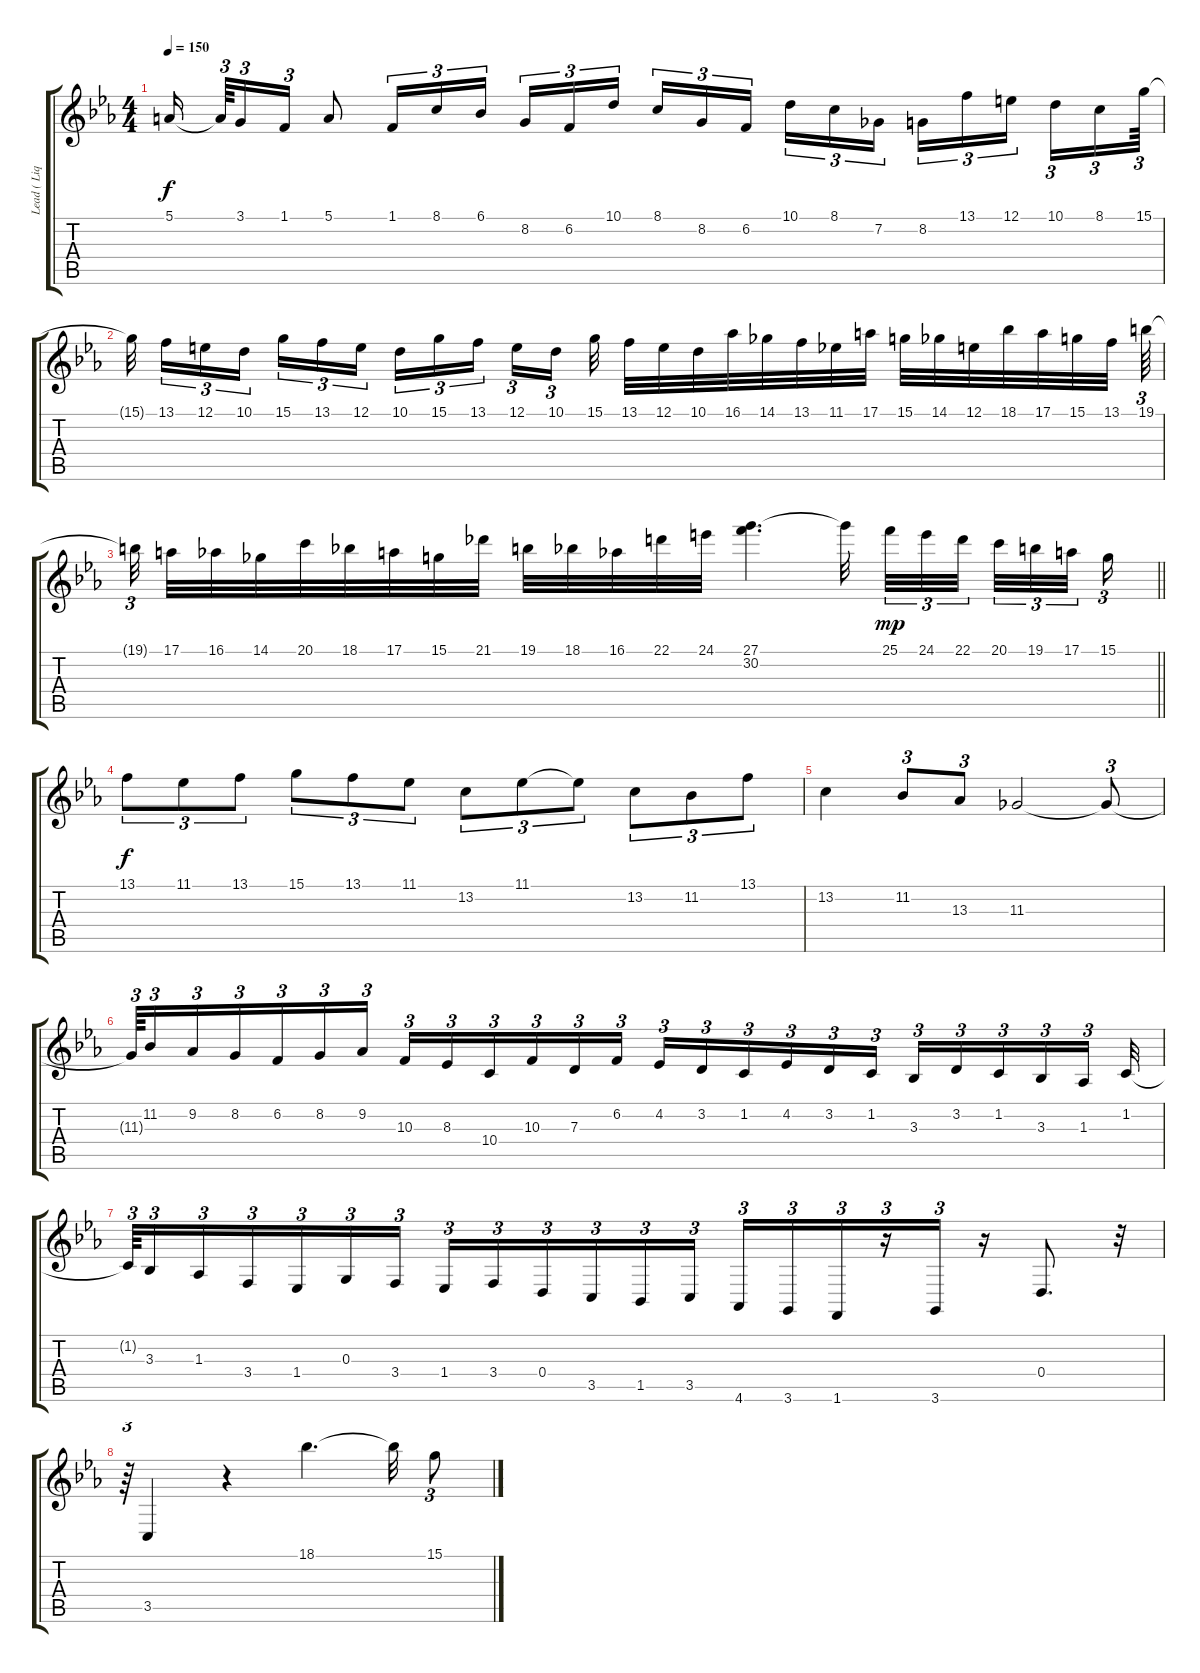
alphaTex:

\track ("Lead ( Liquid T Lead )" "Lead ( Liq") {instrument lead1square}
\staff {score tabs}
\tuning (E4 B3 G3 D3 A2 E2) {hide}
\ts (4 4)
\tempo 150
\clef g2
\ks cminor
5.1{t}.16{dy f beam splitsecondary} 5.1{t}.64{tu (3 2)} 3.1.16{tu (3 2)} 1.1.16{tu (3 2)} 5.1.8 1.1.16{tu (3 2)} 8.1.16{tu (3 2)} 6.1.16{tu (3 2) beam splitsecondary} 8.2.16{tu (3 2)} 6.2.16{tu (3 2)} 10.1.16{tu (3 2)} 8.1.16{tu (3 2)} 8.2.16{tu (3 2)} 6.2.16{tu (3 2) beam splitsecondary} 10.1.16{tu (3 2)} 8.1.16{tu (3 2)} 7.2.16{tu (3 2)} 8.2.16{tu (3 2)} 13.1.16{tu (3 2)} 12.1.16{tu (3 2) beam splitsecondary} 10.1.16{tu (3 2)} 8.1.16{tu (3 2)} 15.1.64{tu (3 2)} |
15.1{t}.32{beam splitsecondary} 13.1.16{tu (3 2)} 12.1.16{tu (3 2)} 10.1.16{tu (3 2) beam splitsecondary} 15.1.16{tu (3 2)} 13.1.16{tu (3 2)} 12.1.16{tu (3 2)} 10.1.16{tu (3 2)} 15.1.16{tu (3 2)} 13.1.16{tu (3 2) beam splitsecondary} 12.1.16{tu (3 2)} 10.1.16{tu (3 2) beam splitsecondary} 15.1.32 13.1.32 12.1.32 10.1.32 16.1.32 14.1.32 13.1.32 11.1.32 17.1.32 15.1.32 14.1.32 12.1.32 18.1.32 17.1.32 15.1.32 13.1.32{beam splitsecondary} 19.1.64{tu (3 2)} |
\barLineRight lightlight
19.1{t}.32{tu (3 2) beam splitsecondary} 17.1.32 16.1.32 14.1.32 20.1.32 18.1.32 17.1.32 15.1.32 21.1.32 19.1.32 18.1.32 16.1.32 22.1.32 24.1.32 (27.1 30.2).4{d} 27.1{t}.32{beam splitsecondary} 25.1.32{tu (3 2) dy mp} 24.1.32{tu (3 2)} 22.1.32{tu (3 2) beam splitsecondary} 20.1.32{tu (3 2)} 19.1.32{tu (3 2)} 17.1.32{tu (3 2) beam splitsecondary} 15.1.16{tu (3 2)} |
13.1.8{tu (3 2) dy f} 11.1.8{tu (3 2)} 13.1.8{tu (3 2)} 15.1.8{tu (3 2)} 13.1.8{tu (3 2)} 11.1.8{tu (3 2)} 13.2.8{tu (3 2)} 11.1.8{tu (3 2)} 11.1{t}.8{tu (3 2)} 13.2.8{tu (3 2)} 11.2.8{tu (3 2)} 13.1.8{tu (3 2)} |
13.2.4 11.2.8{tu (3 2)} 13.3.8{tu (3 2)} 11.3.2 11.3{t}.8{tu (3 2)} |
11.3{t}.64{tu (3 2)} 11.2.16{tu (3 2)} 9.2.16{tu (3 2)} 8.2.16{tu (3 2)} 6.2.16{tu (3 2)} 8.2.16{tu (3 2)} 9.2.16{tu (3 2)} 10.3.16{tu (3 2)} 8.3.16{tu (3 2)} 10.4.16{tu (3 2)} 10.3.16{tu (3 2)} 7.3.16{tu (3 2)} 6.2.16{tu (3 2)} 4.2.16{tu (3 2)} 3.2.16{tu (3 2)} 1.2.16{tu (3 2)} 4.2.16{tu (3 2)} 3.2.16{tu (3 2)} 1.2.16{tu (3 2)} 3.3.16{tu (3 2)} 3.2.16{tu (3 2)} 1.2.16{tu (3 2)} 3.3.16{tu (3 2)} 1.3.16{tu (3 2) beam splitsecondary} 1.2.32 |
1.2{t}.64{tu (3 2)} 3.3.16{tu (3 2)} 1.3.16{tu (3 2)} 3.4.16{tu (3 2)} 1.4.16{tu (3 2)} 0.3.16{tu (3 2)} 3.4.16{tu (3 2)} 1.4.16{tu (3 2)} 3.4.16{tu (3 2)} 0.4.16{tu (3 2)} 3.5.16{tu (3 2)} 1.5.16{tu (3 2)} 3.5.16{tu (3 2)} 4.6.16{tu (3 2)} 3.6.16{tu (3 2)} 1.6.16{tu (3 2)} r.16{tu (3 2)} 3.6.16{tu (3 2)} r.16 0.4.8{d} r.32 |
r.64{tu (3 2)} 3.5.4 r.4 18.1.4{d} 18.1{t}.32 15.1.8{tu (3 2)}
